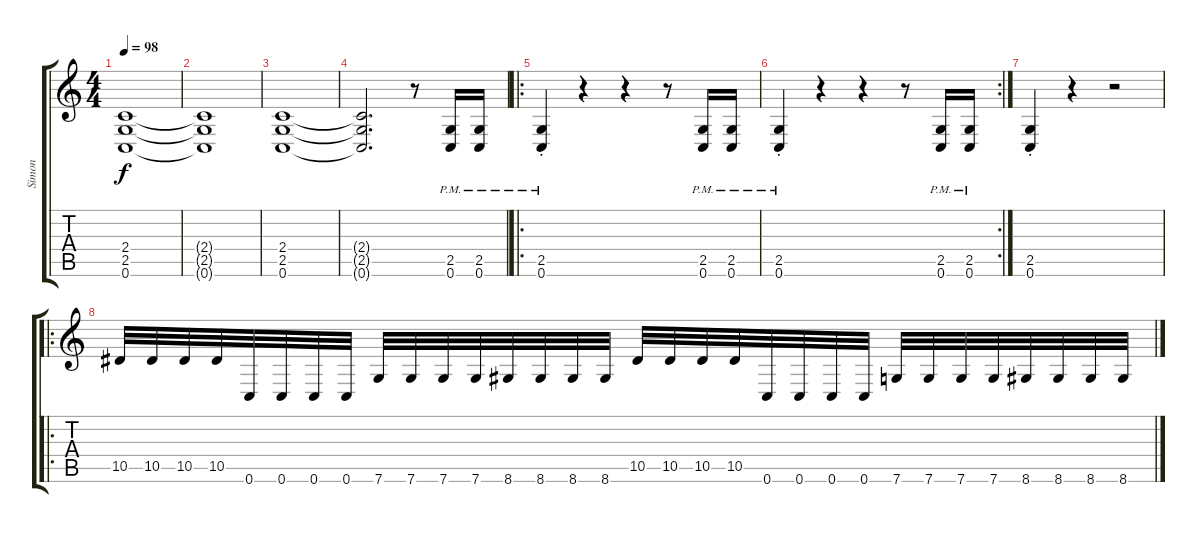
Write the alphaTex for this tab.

\track ("Simon" "Simon") {instrument distortionguitar}
\staff {score tabs}
\tuning (C4 G3 Eb3 Bb2 F2 C2) {hide}
\ts (4 4)
\tempo 105
\tempo 98
\clef g2
\ks c
(2.4 2.5 0.6).1{dy f} |
(2.4{t} 2.5{t} 0.6{t}).1 |
(2.4 2.5 0.6).1 |
(2.4{t} 2.5{t} 0.6{t}).2{d} r.8 (2.5{pm} 0.6{pm}).16 (2.5{pm} 0.6{pm}).16 |
\ro
(2.5{pm st} 0.6{pm st}).4 r.4 r.4 r.8 (2.5{pm} 0.6{pm}).16 (2.5{pm} 0.6{pm}).16 |
\rc 2
(2.5{pm st} 0.6{pm st}).4 r.4 r.4 r.8 (2.5{pm} 0.6{pm}).16 (2.5{pm} 0.6{pm}).16 |
(2.5{st} 0.6{st}).4 r.4 r.2 |
\ro
10.5.32 10.5.32 10.5.32 10.5.32 0.6.32 0.6.32 0.6.32 0.6.32 7.6.32 7.6.32 7.6.32 7.6.32 8.6.32 8.6.32 8.6.32 8.6.32 10.5.32 10.5.32 10.5.32 10.5.32 0.6.32 0.6.32 0.6.32 0.6.32 7.6.32 7.6.32 7.6.32 7.6.32 8.6.32 8.6.32 8.6.32 8.6.32
